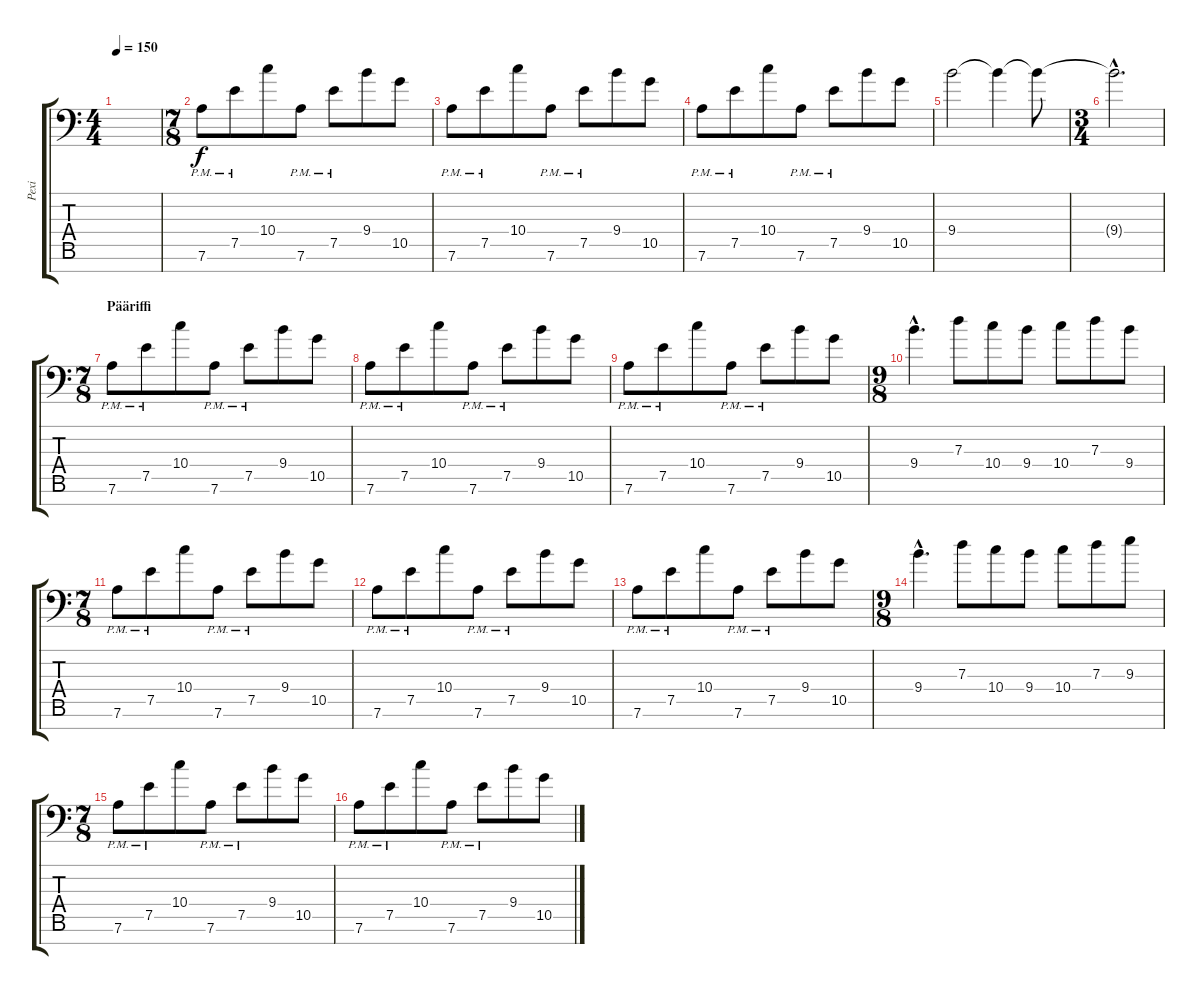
\track ("Pexi" "Pexi") {instrument distortionguitar}
\staff {score tabs}
\tuning (E4 B3 G3 D3 A2 D2 A1) {hide}
\ts (4 4)
\tempo 150
\clef f4
\ks c
|
\ts (7 8)
7.6{pm}.8 7.5{pm}.8 10.4.8 7.6{pm}.8 7.5{pm}.8 9.4.8 10.5.8 |
7.6{pm}.8 7.5{pm}.8 10.4.8 7.6{pm}.8 7.5{pm}.8 9.4.8 10.5.8 |
7.6{pm}.8 7.5{pm}.8 10.4.8 7.6{pm}.8 7.5{pm}.8 9.4.8 10.5.8 |
9.4.2 9.4{t}.4 9.4{t}.8 |
\ts (3 4)
9.4{hac t}.2{d} |
\ts (7 8)
\section ("" "Pääriffi")
7.6{pm}.8 7.5{pm}.8 10.4.8 7.6{pm}.8 7.5{pm}.8 9.4.8 10.5.8 |
7.6{pm}.8 7.5{pm}.8 10.4.8 7.6{pm}.8 7.5{pm}.8 9.4.8 10.5.8 |
7.6{pm}.8 7.5{pm}.8 10.4.8 7.6{pm}.8 7.5{pm}.8 9.4.8 10.5.8 |
\ts (9 8)
9.4{hac}.4{d} 7.3.8 10.4.8 9.4.8 10.4.8 7.3.8 9.4.8 |
\ts (7 8)
7.6{pm}.8 7.5{pm}.8 10.4.8 7.6{pm}.8 7.5{pm}.8 9.4.8 10.5.8 |
7.6{pm}.8 7.5{pm}.8 10.4.8 7.6{pm}.8 7.5{pm}.8 9.4.8 10.5.8 |
7.6{pm}.8 7.5{pm}.8 10.4.8 7.6{pm}.8 7.5{pm}.8 9.4.8 10.5.8 |
\ts (9 8)
9.4{hac}.4{d} 7.3.8 10.4.8 9.4.8 10.4.8 7.3.8 9.3.8 |
\ts (7 8)
7.6{pm}.8 7.5{pm}.8 10.4.8 7.6{pm}.8 7.5{pm}.8 9.4.8 10.5.8 |
7.6{pm}.8 7.5{pm}.8 10.4.8 7.6{pm}.8 7.5{pm}.8 9.4.8 10.5.8
